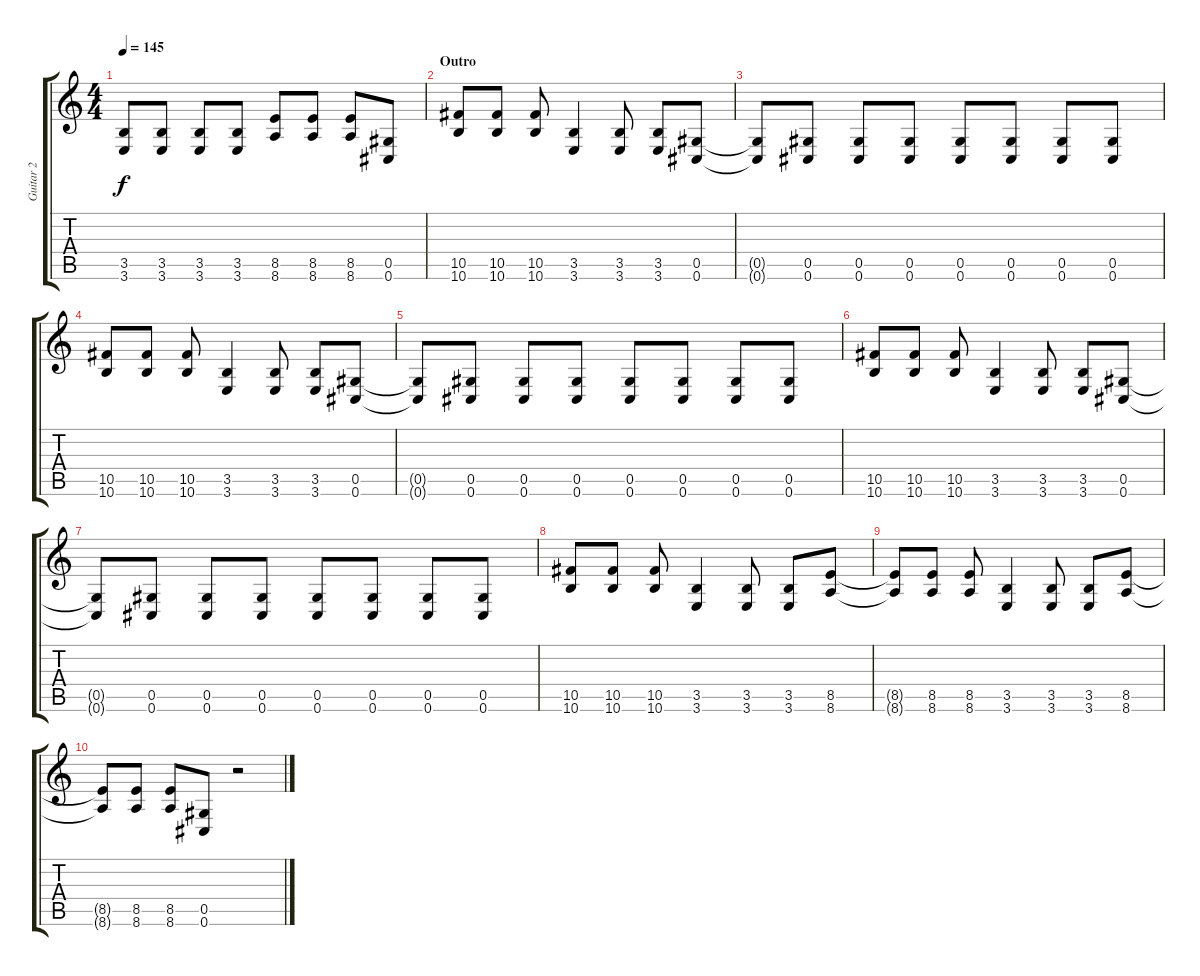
\track ("Guitar 2" "Guitar 2") {instrument distortionguitar}
\staff {score tabs}
\tuning (Eb4 Bb3 Gb3 Db3 Ab2 Db2) {hide}
\ts (4 4)
\tempo 145
\clef g2
\ks c
(3.5 3.6).8{dy f} (3.5 3.6).8 (3.5 3.6).8 (3.5 3.6).8 (8.5 8.6).8 (8.5 8.6).8 (8.5 8.6).8 (0.5 0.6).8 |
\section ("" "Outro")
(10.5 10.6).8 (10.5 10.6).8 (10.5 10.6).8 (3.5 3.6).4 (3.5 3.6).8 (3.5 3.6).8 (0.5 0.6).8 |
(0.5{t} 0.6{t}).8 (0.5 0.6).8 (0.5 0.6).8 (0.5 0.6).8 (0.5 0.6).8 (0.5 0.6).8 (0.5 0.6).8 (0.5 0.6).8 |
(10.5 10.6).8 (10.5 10.6).8 (10.5 10.6).8 (3.5 3.6).4 (3.5 3.6).8 (3.5 3.6).8 (0.5 0.6).8 |
(0.5{t} 0.6{t}).8 (0.5 0.6).8 (0.5 0.6).8 (0.5 0.6).8 (0.5 0.6).8 (0.5 0.6).8 (0.5 0.6).8 (0.5 0.6).8 |
(10.5 10.6).8 (10.5 10.6).8 (10.5 10.6).8 (3.5 3.6).4 (3.5 3.6).8 (3.5 3.6).8 (0.5 0.6).8 |
(0.5{t} 0.6{t}).8 (0.5 0.6).8 (0.5 0.6).8 (0.5 0.6).8 (0.5 0.6).8 (0.5 0.6).8 (0.5 0.6).8 (0.5 0.6).8 |
(10.5 10.6).8 (10.5 10.6).8 (10.5 10.6).8 (3.5 3.6).4 (3.5 3.6).8 (3.5 3.6).8 (8.5 8.6).8 |
(8.5{t} 8.6{t}).8 (8.5 8.6).8 (8.5 8.6).8 (3.5 3.6).4 (3.5 3.6).8 (3.5 3.6).8 (8.5 8.6).8 |
(8.5{t} 8.6{t}).8 (8.5 8.6).8 (8.5 8.6).8 (0.5 0.6).8 r.2
